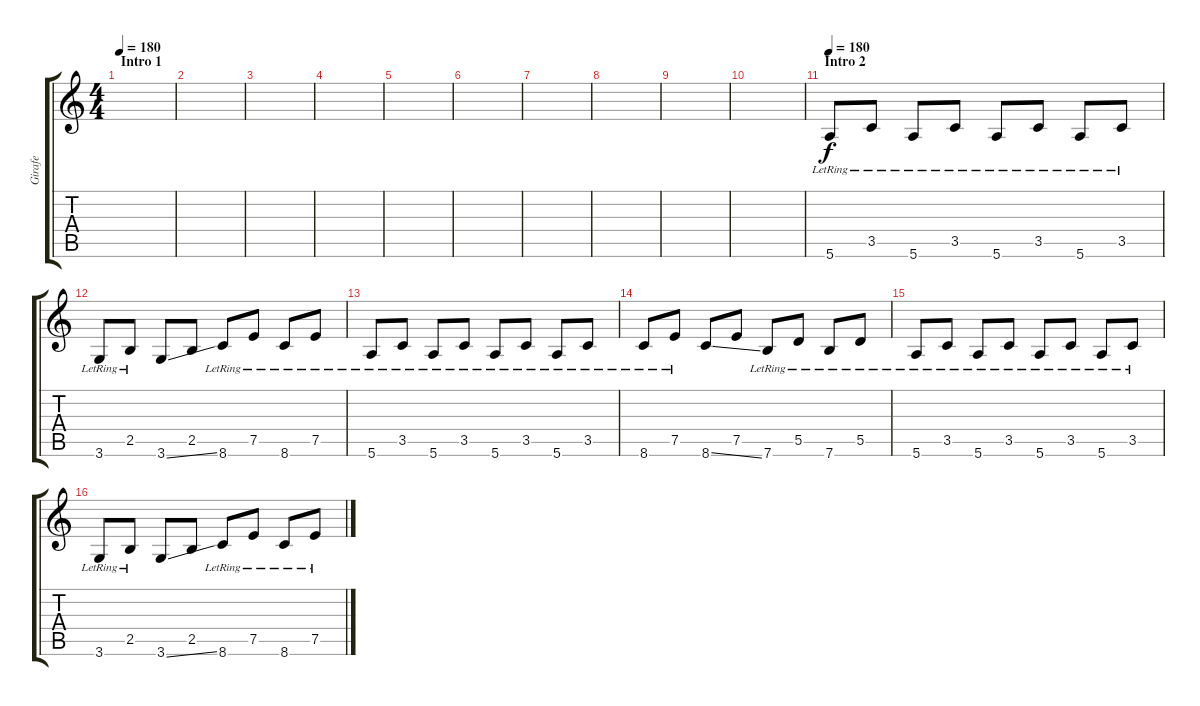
\track ("Girafe" "Girafe") {instrument distortionguitar}
\staff {score tabs}
\tuning (E4 B3 G3 D3 A2 E2) {hide}
\ts (4 4)
\section ("" "Intro 1")
\tempo 180
\tempo 80
\tempo 180
\clef g2
\ks c
|
|
|
|
|
|
|
|
|
|
\section ("" "Intro 2")
\tempo 180
5.6{lr}.8 3.5{lr}.8 5.6{lr}.8 3.5{lr}.8 5.6{lr}.8 3.5{lr}.8 5.6{lr}.8 3.5{lr}.8 |
3.6{lr}.8 2.5{lr}.8 3.6{ss}.8 2.5.8 8.6{lr}.8 7.5{lr}.8 8.6{lr}.8 7.5{lr}.8 |
5.6{lr}.8 3.5{lr}.8 5.6{lr}.8 3.5{lr}.8 5.6{lr}.8 3.5{lr}.8 5.6{lr}.8 3.5{lr}.8 |
8.6{lr}.8 7.5{lr}.8 8.6{ss}.8 7.5.8 7.6{lr}.8 5.5{lr}.8 7.6{lr}.8 5.5{lr}.8 |
5.6{lr}.8 3.5{lr}.8 5.6{lr}.8 3.5{lr}.8 5.6{lr}.8 3.5{lr}.8 5.6{lr}.8 3.5{lr}.8 |
3.6{lr}.8 2.5{lr}.8 3.6{ss}.8 2.5.8 8.6{lr}.8 7.5{lr}.8 8.6{lr}.8 7.5{lr}.8
